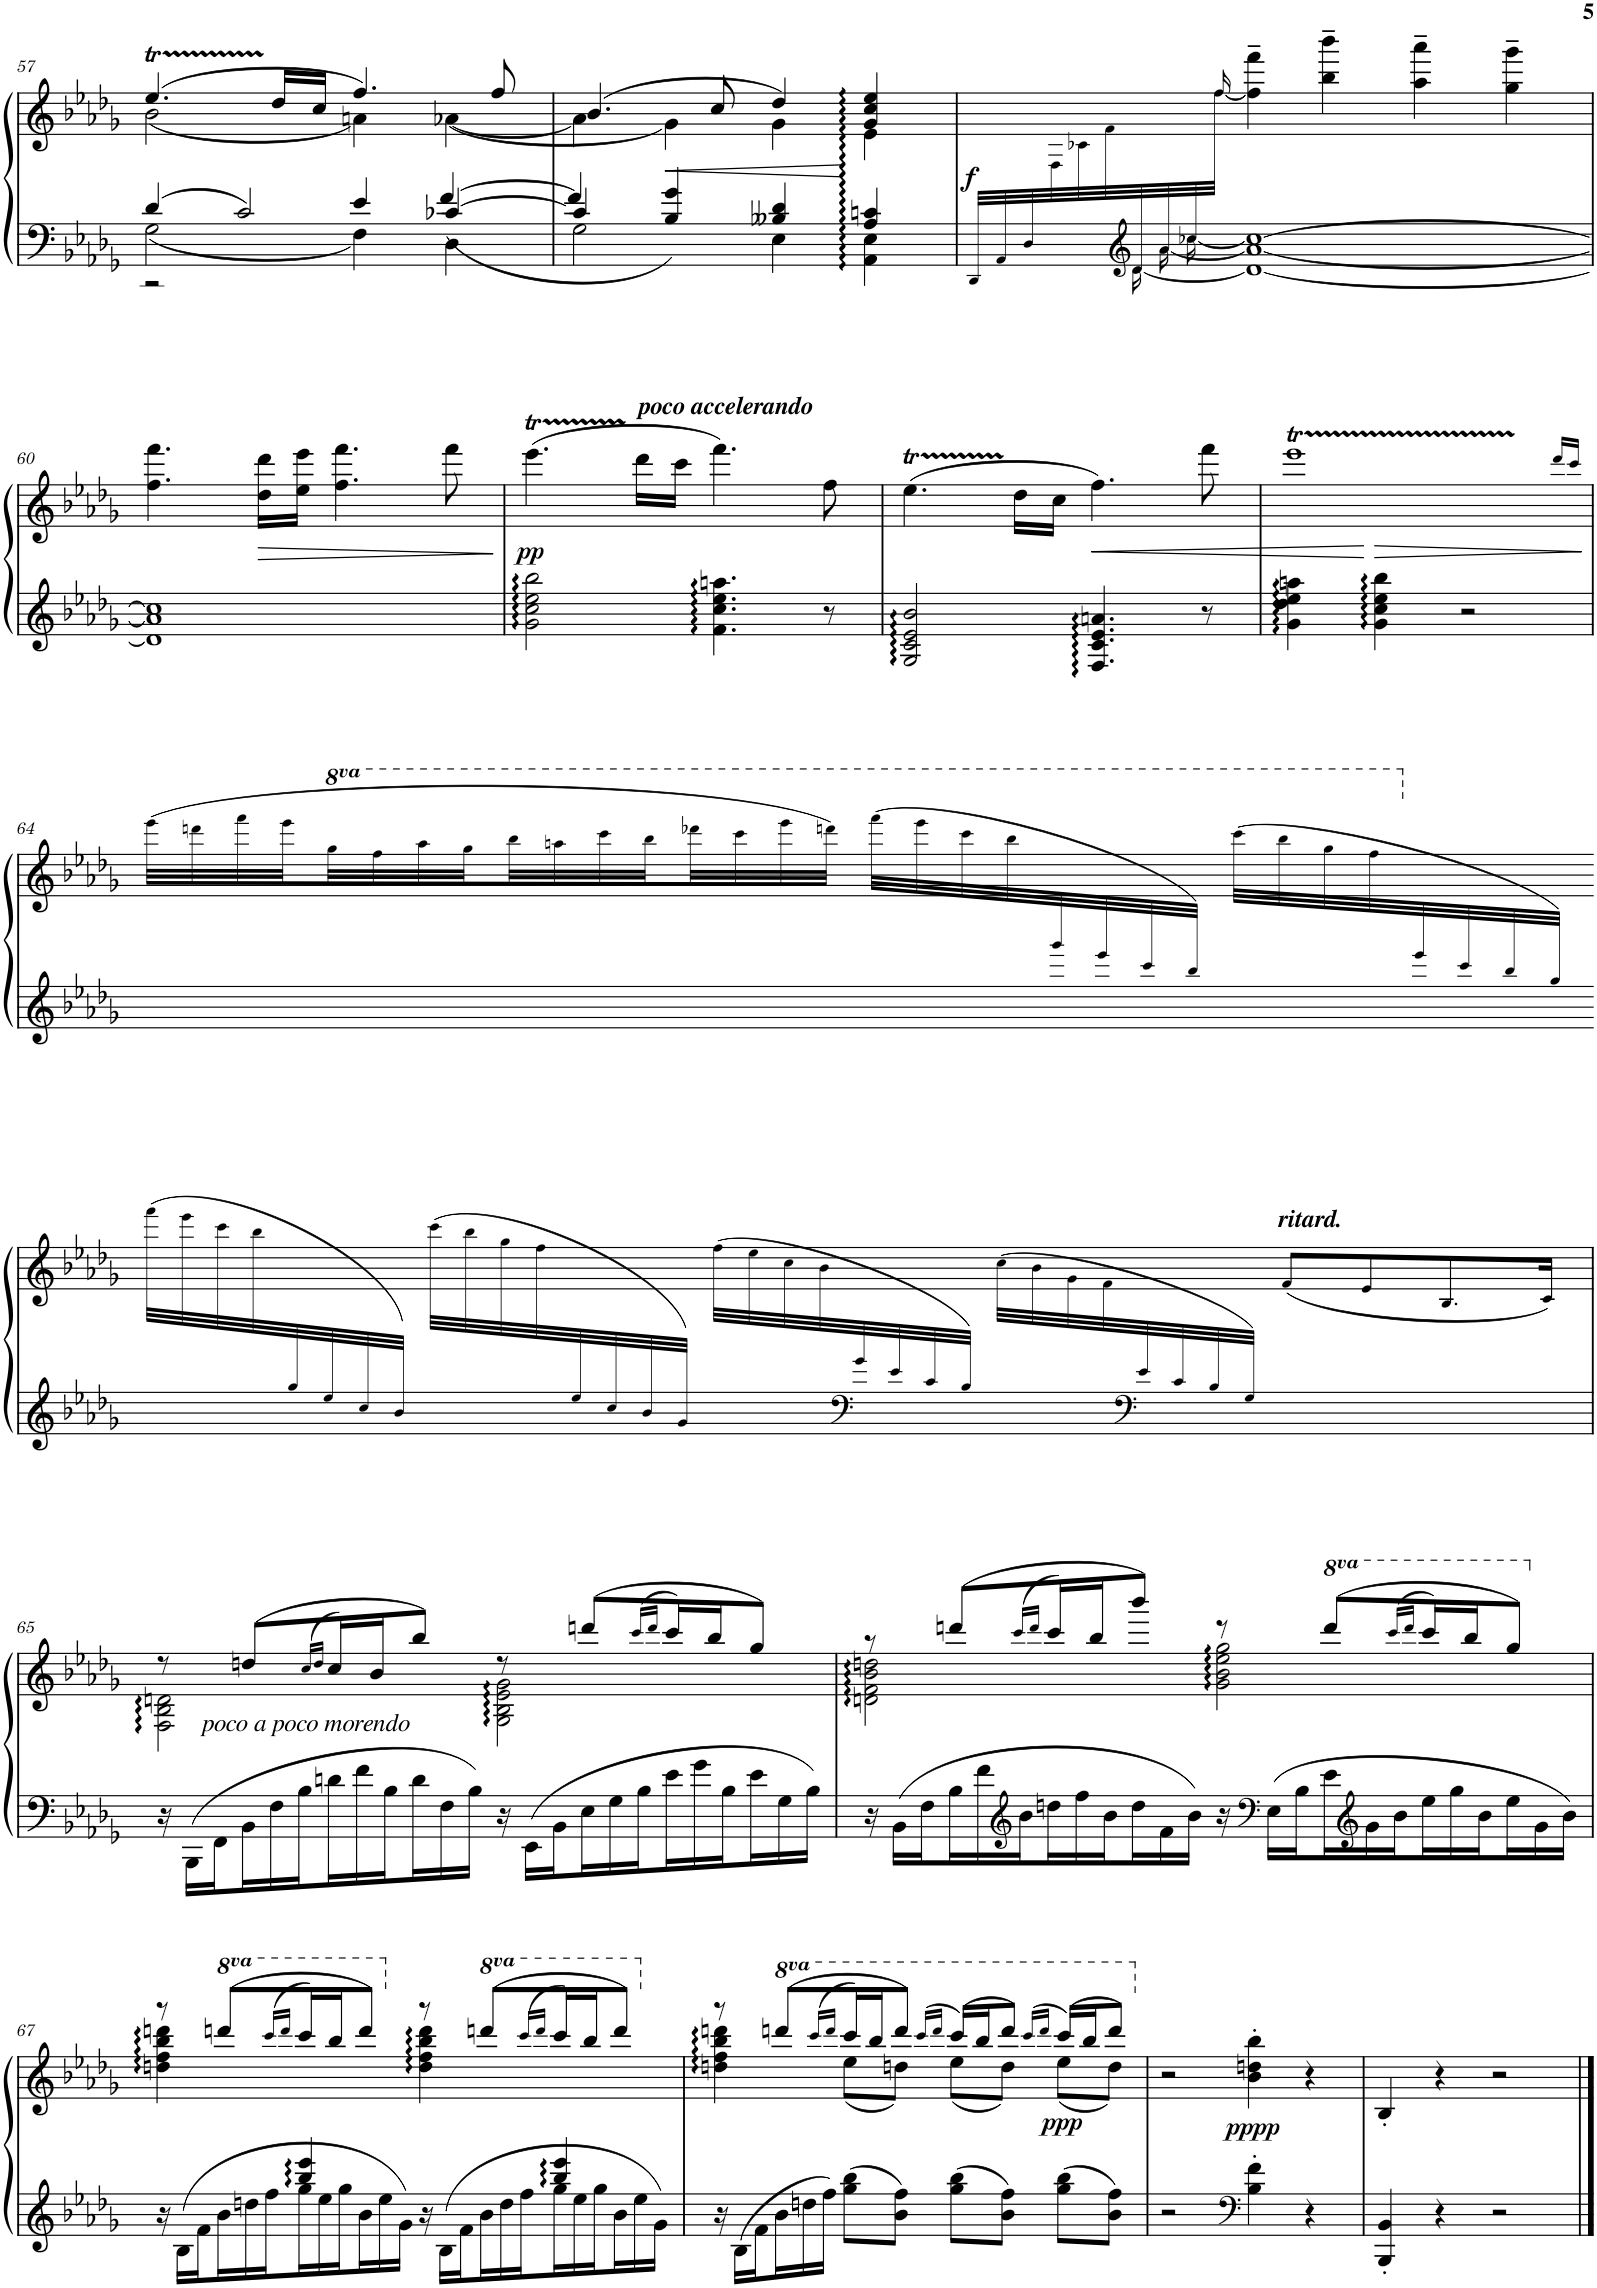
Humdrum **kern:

**kern	**kern	**dynam
*part1	*part1	*part1
*staff2	*staff1	*staff1/2
*I"鋼琴	*	*
!!LO:PB:g=z
*clefF4	*clefG2	*
*k[b-e-a-d-g-]	*k[b-e-a-d-g-]	*
*M4/4	*M4/4	*
*met(c)	*met(c)	*
=57	=57	=57
*^	*^	*
*	*^	*	*	*
4d-/	2G-\	2r	(4.ee-T/	(2b-\	.
2c/	.	.	.	.	.
.	.	.	16dd-/LL	.	.
.	.	.	16cc/JJ	.	.
.	4F\	4e-/	4.ff/)	4an\)	.
[4c-X/	4D-\	[4f/	.	([4a-X\	.
.	.	.	8ff/	.	.
=58	=58	=58	=58	=58	=58
4c-/]	2G-\	4f/]	(4.b-/	4a-\]	.
!	!	!	!	!	!LO:HP:b
4B-/ 4g-/	.	2.ryy	.	4g-\)	<
.	.	.	8cc/	.	.
4B--X/ 4d-/	4E-\	.	4dd-/)	4g-\	.
4A-/ 4cn/	4AA-\ 4E-\	.	4g-/ 4cc/ 4ee-/	4e-\	.
=59	=59	=59	=59	=59	=59
*	*	*^	*	*	*
!	!	!	!	!	!	!LO:DY:b
32DD-!/LLL	8.ryy	8..ryy	4ryy	32ryy	16.ryy	f
32AA-!/	.	.	.	32ryy	.	.
32D-!/	.	.	.	32ryy	.	.
16.ryy	.	.	.	32F!	32F\	.
.	.	.	.	32c-X!	32c-\	.
.	.	.	.	32f!	32f\	.
*clefG2	*	*	*	*	*	*
32d-/	16d-!\	.	.	16ryy	16.ryy	.
32a-/	.	16a-!\	.	.	.	.
32cc-X/	4ryy	.	16cc-!\	32ryy	.	.
32ryy	.	4ryy	.	[<16ff!/	32ff\JJJ	.
32ryy	.	.	4ryy	.	1ryy	.
32%21d-_ 32%21a-_ 32%21cc-_	.	.	.	4ff\]~ 4fff\~	.	.
.	16.ryy	.	.	.	.	.
.	.	16.ryy	.	.	.	.
.	.	.	16.ryy	.	.	.
.	2.ryy	.	.	4bb-\~ 4bbb-\~	.	.
.	.	2ryy	.	.	.	.
.	.	.	2ryy	.	.	.
.	.	.	.	[32%5aa-\ [32%5aaa-\	.	.
4ryy	.	.	.	16.ryy	.	.
.	.	.	.	4gg-\~ 4ggg-\~	.	.
.	.	8..ryy	.	.	.	.
.	.	.	8.ryy	.	.	.
16.ryy	.	.	.	.	.	.
.	.	.	.	.	32ryy	.
*v	*v	*v	*v	*	*	*
*	*v	*v	*
!!LO:LB:g=z
=60	=60	=60
1d-] 1a-] 1cc-]	4.ff\ 4.fff\	.
.	16.aa-\]~ 16.aaa-\]~	.
!	!	!LO:HP:b
.	16dd-\ 16ddd-\LL	>
.	16ee-\ 16eee-\JJ	.
.	4.ff\ 4.fff\	.
.	8fff\	.
32%11d-_ 32%11a-_ 32%11cc-_	.	.
.	4ryy	[
=61	=61	=61
!	!	!LO:DY:b
2g-\ 2cc\ 2ee-\ 2bb-\	(4.eee-T\	pp
!	!LO:TX:a:Bi:t=poco accelerando	!
.	16ddd-\LL	.
.	16ccc\JJ	.
4.f\ 4.cc\ 4.ee-\ 4.aan\	4.fff\)	.
8r	8ff\	.
=62	=62	=62
2G-/ 2c/ 2e-/ 2b-/	(4.ee-T\	.
.	16dd-\LL	.
.	16cc\JJ	.
4.F/ 4.c/ 4.e-/ 4.an/	4.ff\)	.
8r	8fff\	.
=63	=63	=63
4g-\ 4dd-\ 4ee-\ 4aan\	1eee-T	.
4g-\ 4cc\ 4ee-\ 4bb-\	.	]
2r	.	.
.	16qddd-/LL	.
.	16qccc/JJ	.
!!LO:LB:g=z
=64	=64	=64
*^	*	*
8ryy	2ryy	(32eee-!\LLL	.
.	.	32dddn!\	.
.	.	32fff!\	.
.	.	32eee-!\	.
*	*	*8va	*
.	.	32ggg-!\	.
.	.	32fff!\	.
.	.	32aaa-!\	.
.	.	32ggg-!\JJ	.
.	.	32bbb-!\LL	.
.	.	32aaan!\	.
.	.	32cccc!\	.
.	.	32bbb-!\	.
.	.	32dddd-X!\	.
.	.	32cccc!\	.
.	.	32eeee-!\	.
.	.	32ddddn!\JJJ)	.
*	*	*X8va	*
.	8ryy	(32ffff!\LLL	.
.	.	32eeee-!\	.
.	.	32cccc!\	.
.	.	32bbb-!\	.
32ggg-/	32ggg-!	8ryy	.
32eee-/	32eee-!	.	.
32ccc/	32ccc!	.	.
32bb-/JJJ)	32bb-!	.	.
8ryy	8ryy	(32cccc!\LLL	.
.	.	32bbb-!\	.
.	.	32ggg-!\	.
.	.	32fff!\	.
32eee-/	32eee-!	8ryy	.
32ccc/	32ccc!	.	.
32bb-/	32bb-!	.	.
32gg-/JJJ)	32gg-!	.	.
!!LO:LB:g=z
=64X6-	=64X6-	=64X6-	=64X6-
8ryy	8ryy	(32fff!\LLL	.
.	.	32eee-!\	.
.	.	32ccc!\	.
.	.	32bb-!\	.
32gg-/	32gg-!	8ryy	.
32ee-/	32ee-!	.	.
32cc/	32cc!	.	.
32b-/JJJ)	32b-!	.	.
8ryy	8ryy	(32ccc!\LLL	.
.	.	32bb-!\	.
.	.	32gg-!\	.
.	.	32ff!\	.
32ee-/	32ee-!	8ryy	.
32cc/	32cc!	.	.
32b-/	32b-!	.	.
32g-/JJJ)	32g-!	.	.
8ryy	8ryy	(32ff!\LLL	.
.	.	32ee-!\	.
.	.	32cc!\	.
.	.	32b-!\	.
*clefF4	*	*	*
32g-/	32g-!	8ryy	.
32e-/	32e-!	.	.
32c/	32c!	.	.
32B-/JJJ)	32B-!	.	.
8ryy	8ryy	(32cc!\LLL	.
.	.	32b-!\	.
.	.	32g-!\	.
.	.	32f!\	.
*clefF4	*	*	*
32e-/	32e-!	8ryy	.
32c/	32c!	.	.
32B-/	32B-!	.	.
32G-/JJJ)	32G-!	.	.
!	!	!LO:TX:a:Bi:t=ritard.	!
2ryy	2ryy	(8f!/L	.
.	.	8e-!/	.
.	.	8.B-!/	.
.	.	16c!/Jk)	.
*v	*v	*	*
!!LO:LB:g=z
=65	=65	=65
*Xtuplet	*	*
*	*^	*
24r	8r	2F\ 2B-\ 2dn\	.
24BBB-\LL	.	.	.
24FF\J	.	.	.
!	!LO:TX:b:i:t=poco a poco morendo	!	!
24BB-\L	(>8ddn/L	.	.
24F\	.	.	.
24B-\J	.	.	.
.	(16qcc/LL	.	.
.	16qdd/JJ	.	.
24dn\L	16cc/L)	.	.
24f\	.	.	.
.	16b-/J	.	.
24B-\J	.	.	.
24d\L	8bb-/J)	.	.
24F\	.	.	.
24B-\JJ	.	.	.
24r	8r	2G-\ 2B-\ 2e-\ 2g-\	.
24EE-\LL	.	.	.
24BB-\J	.	.	.
24E-\L	(>8dddn/L	.	.
24G-\	.	.	.
24B-\J	.	.	.
.	(16qccc/LL	.	.
.	16qddd/JJ	.	.
24e-\L	16ccc/L)	.	.
24g-\	.	.	.
.	16bb-/J	.	.
24B-\J	.	.	.
24e-\L	8gg-/J)	.	.
24G-\	.	.	.
24B-\JJ	.	.	.
=66	=66	=66	=66
24r	8r	2dn\ 2f\ 2b-\ 2ddn\	.
24BB-\LL	.	.	.
24F\J	.	.	.
24B-\L	(>8dddn/L	.	.
24f\	.	.	.
*clefG2	*	*	*
24b-\J	.	.	.
.	(16qccc/LL	.	.
.	16qddd/JJ	.	.
24ddn\L	16ccc/L)	.	.
24ff\	.	.	.
.	16bb-/J	.	.
24b-\J	.	.	.
24dd\L	8bbb-/J)	.	.
24f\	.	.	.
24b-\JJ	.	.	.
24r	8r	2g-\ 2b-\ 2ee-\ 2gg-\	.
*clefF4	*	*	*
24E-\LL	.	.	.
24B-\J	.	.	.
*	*8va	*	*
24e-\L	(>8dddd/L	.	.
*clefG2	*	*	*
24g-\	.	.	.
24b-\J	.	.	.
.	(16qcccc/LL	.	.
.	16qdddd/JJ	.	.
24ee-\L	16cccc/L)	.	.
24gg-\	.	.	.
.	16bbb-/J	.	.
24b-\J	.	.	.
24ee-\L	8ggg-/J)	.	.
24g-\	.	.	.
24b-\JJ	.	.	.
!!LO:LB:g=z	!!
=67	=67	=67	=67
*^	*	*	*
*	*	*X8va	*	*
24r	4ryy	8r	4ddn\ 4ff\ 4bb-\ 4dddn\	.
24B-\LL	.	.	.	.
24f\J	.	.	.	.
*	*	*8va	*	*
24b-\L	.	(>8ddddn/L	.	.
24ddn\	.	.	.	.
24ff\J	.	.	.	.
.	.	(16qcccc/LL	.	.
.	.	16qdddd/JJ	.	.
24gg-\L	4bb-/ 4eee-/	16cccc/L)	4ryy	.
24ee-\	.	.	.	.
.	.	16bbb-/J	.	.
24gg-\J	.	.	.	.
24b-\L	.	8dddd/J)	.	.
24ee-\	.	.	.	.
24g-\JJ	.	.	.	.
*	*	*X8va	*	*
24r	4ryy	8r	4dd\ 4ff\ 4bb-\ 4ddd\	.
24B-\LL	.	.	.	.
24f\J	.	.	.	.
*	*	*8va	*	*
24b-\L	.	(>8ddddn/L	.	.
24dd\	.	.	.	.
24ff\J	.	.	.	.
.	.	(>16qcccc/LL	.	.
.	.	16qdddd/JJ	.	.
24gg-\L	4bb-/ 4eee-/	16cccc/L)	4ryy	.
24ee-\	.	.	.	.
.	.	16bbb-/J	.	.
24gg-\J	.	.	.	.
24b-\L	.	8dddd/J)	.	.
24ee-\	.	.	.	.
24g-\JJ	.	.	.	.
*v	*v	*	*	*
=68	=68	=68	=68
*	*X8va	*	*
24r	8r	4ddn\ 4ff\ 4bb-\ 4dddn\	.
24B-\LL	.	.	.
24f\J	.	.	.
*	*8va	*	*
24b-\L	(>8ddddn/L	.	.
24ddn\	.	.	.
24ff\JJ	.	.	.
.	(>16qcccc/LL	.	.
.	16qdddd/JJ	.	.
8gg-\ 8bb-\L	16cccc/L)	(8eee-\L	.
.	16bbb-/J	.	.
8b-\ 8ff\J	8dddd/J)	8dddn\J)	.
.	(>16qcccc/LL	.	.
.	16qdddd/JJ	.	.
8gg-\ 8bb-\L	(16cccc/LL)	(8eee-\L	.
.	16bbb-/J	.	.
8b-\ 8ff\J	8dddd/J)	8ddd\J)	.
.	(>16qcccc/LL	.	.
.	16qdddd/JJ	.	.
!	!	!	!LO:DY:b
8gg-\ 8bb-\L	(16cccc/LL)	(8eee-\L	ppp
.	16bbb-/J	.	.
8b-\ 8ff\J	8dddd/J)	8ddd\J)	.
*	*v	*v	*
=69	=69	=69
*	*X8va	*
2r	2r	.
*clefF4	*	*
!	!	!LO:DY:b
4B-\' 4f\'	4b-\' 4ddn\' 4bb-\'	pppp
4r	4r	.
=70	=70	=70
4BBB-/' 4BB-/'	4B-'/	.
4r	4r	.
2r	2r	.
==	==	==
*-	*-	*-
